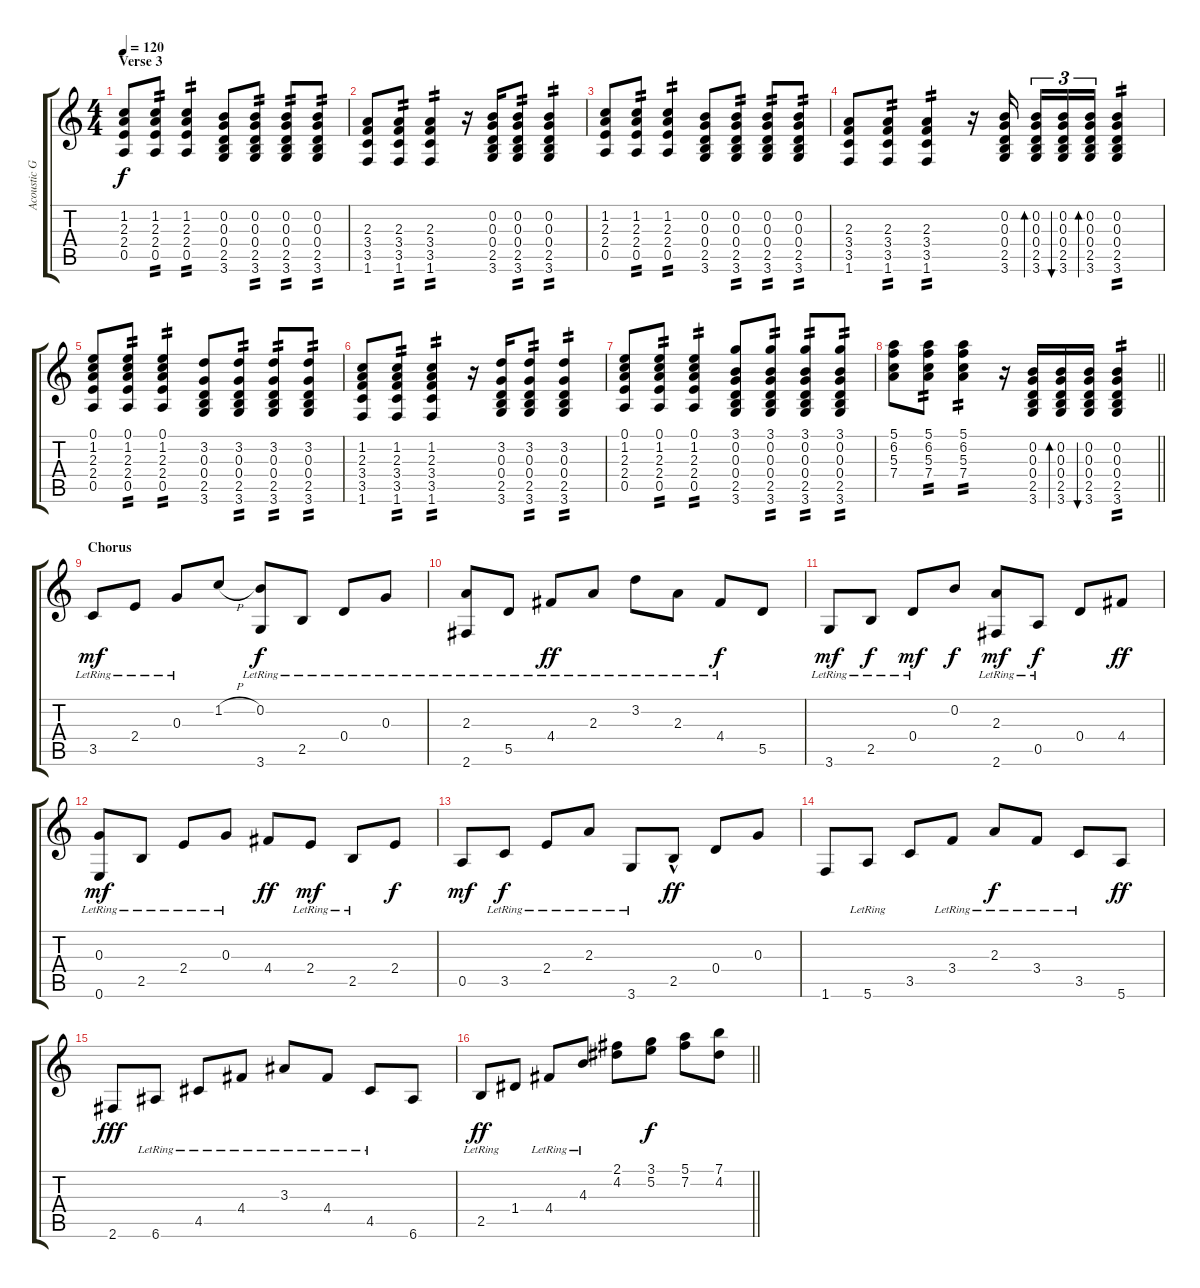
\track ("Acoustic Guitar" "Acoustic G") {instrument acousticguitarsteel}
\staff {score tabs}
\tuning (E4 B3 G3 D3 A2 E2) {hide}
\ts (4 4)
\section ("" "Verse 3")
\tempo 120
\clef g2
\ks c
(1.2 2.3 2.4 0.5).8{dy f} (1.2 2.3 2.4 0.5).8{tp 2} (1.2 2.3 2.4 0.5).4{tp 2} (0.2 0.3 0.4 2.5 3.6).8 (0.2 0.3 0.4 2.5 3.6).8{tp 2} (0.2 0.3 0.4 2.5 3.6).8{tp 2} (0.2 0.3 0.4 2.5 3.6).8{tp 2} |
(2.3 3.4 3.5 1.6).8 (2.3 3.4 3.5 1.6).8{tp 2} (2.3 3.4 3.5 1.6).4{tp 2} r.16 (0.2 0.3 0.4 2.5 3.6).16 (0.2 0.3 0.4 2.5 3.6).8{tp 2} (0.2 0.3 0.4 2.5 3.6).4{tp 2} |
(1.2 2.3 2.4 0.5).8 (1.2 2.3 2.4 0.5).8{tp 2} (1.2 2.3 2.4 0.5).4{tp 2} (0.2 0.3 0.4 2.5 3.6).8 (0.2 0.3 0.4 2.5 3.6).8{tp 2} (0.2 0.3 0.4 2.5 3.6).8{tp 2} (0.2 0.3 0.4 2.5 3.6).8{tp 2} |
(2.3 3.4 3.5 1.6).8 (2.3 3.4 3.5 1.6).8{tp 2} (2.3 3.4 3.5 1.6).4{tp 2} r.16 (0.2 0.3 0.4 2.5 3.6).16 (0.2 0.3 0.4 2.5 3.6).16{tu (3 2) bd 120} (0.2 0.3 0.4 2.5 3.6).16{tu (3 2) bu 120} (0.2 0.3 0.4 2.5 3.6).16{tu (3 2) bd 120} (0.2 0.3 0.4 2.5 3.6).4{tp 2} |
(0.1 1.2 2.3 2.4 0.5).8 (0.1 1.2 2.3 2.4 0.5).8{tp 2} (0.1 1.2 2.3 2.4 0.5).4{tp 2} (3.2 0.3 0.4 2.5 3.6).8 (3.2 0.3 0.4 2.5 3.6).8{tp 2} (3.2 0.3 0.4 2.5 3.6).8{tp 2} (3.2 0.3 0.4 2.5 3.6).8{tp 2} |
(1.2 2.3 3.4 3.5 1.6).8 (1.2 2.3 3.4 3.5 1.6).8{tp 2} (1.2 2.3 3.4 3.5 1.6).4{tp 2} r.16 (3.2 0.3 0.4 2.5 3.6).16 (3.2 0.3 0.4 2.5 3.6).8{tp 2} (3.2 0.3 0.4 2.5 3.6).4{tp 2} |
(0.1 1.2 2.3 2.4 0.5).8 (0.1 1.2 2.3 2.4 0.5).8{tp 2} (0.1 1.2 2.3 2.4 0.5).4{tp 2} (3.1 0.2 0.3 0.4 2.5 3.6).8 (3.1 0.2 0.3 0.4 2.5 3.6).8{tp 2} (3.1 0.2 0.3 0.4 2.5 3.6).8{tp 2} (3.1 0.2 0.3 0.4 2.5 3.6).8{tp 2} |
\barLineRight lightlight
(5.1 6.2 5.3 7.4).8 (5.1 6.2 5.3 7.4).8{tp 2} (5.1 6.2 5.3 7.4).4{tp 2} r.16 (0.2 0.3 0.4 2.5 3.6).16 (0.2 0.3 0.4 2.5 3.6).16{bd 120} (0.2 0.3 0.4 2.5 3.6).16{bu 120} (0.2 0.3 0.4 2.5 3.6).4{tp 2} |
\section ("" "Chorus")
3.5{lr}.8{dy mf volume 12} 2.4{lr}.8 0.3{lr}.8 1.2{h}.8 (0.2{lr} 3.6{lr}).8{dy f} 2.5{lr}.8 0.4{lr}.8 0.3{lr}.8 |
(2.3{lr} 2.6{lr}).8 5.5{lr}.8 4.4{lr}.8{dy ff} 2.3{lr}.8 3.2{lr}.8 2.3{lr}.8 4.4{lr}.8{dy f} 5.5.8 |
3.6{lr}.8{dy mf} 2.5{lr}.8{dy f} 0.4{lr}.8{dy mf} 0.2.8{dy f} (2.3{lr} 2.6{lr}).8{dy mf} 0.5{lr}.8{dy f} 0.4.8 4.4.8{dy ff} |
(0.3{lr} 0.6{lr}).8{dy mf} 2.5{lr}.8 2.4{lr}.8 0.3{lr}.8 4.4.8{dy ff} 2.4{lr}.8{dy mf} 2.5{lr}.8 2.4.8{dy f} |
0.5.8{dy mf} 3.5{lr}.8{dy f} 2.4{lr}.8 2.3{lr}.8 3.6{lr}.8 2.5{hac}.8{dy ff} 0.4.8 0.3.8 |
1.6.8 5.6{lr}.8 3.5.8 3.4{lr}.8 2.3{lr}.8{dy f} 3.4{lr}.8 3.5{lr}.8 5.6.8{dy ff} |
2.6.8{dy fff} 6.6{lr}.8 4.5{lr}.8 4.4{lr}.8 3.3{lr}.8 4.4{lr}.8 4.5{lr}.8 6.6.8 |
\barLineRight lightlight
2.5{lr}.8{dy ff} 1.4.8 4.4{lr}.8 4.3{lr}.8 (2.1 4.2).8 (3.1 5.2).8{dy f} (5.1 7.2).8 (7.1 4.2).8
